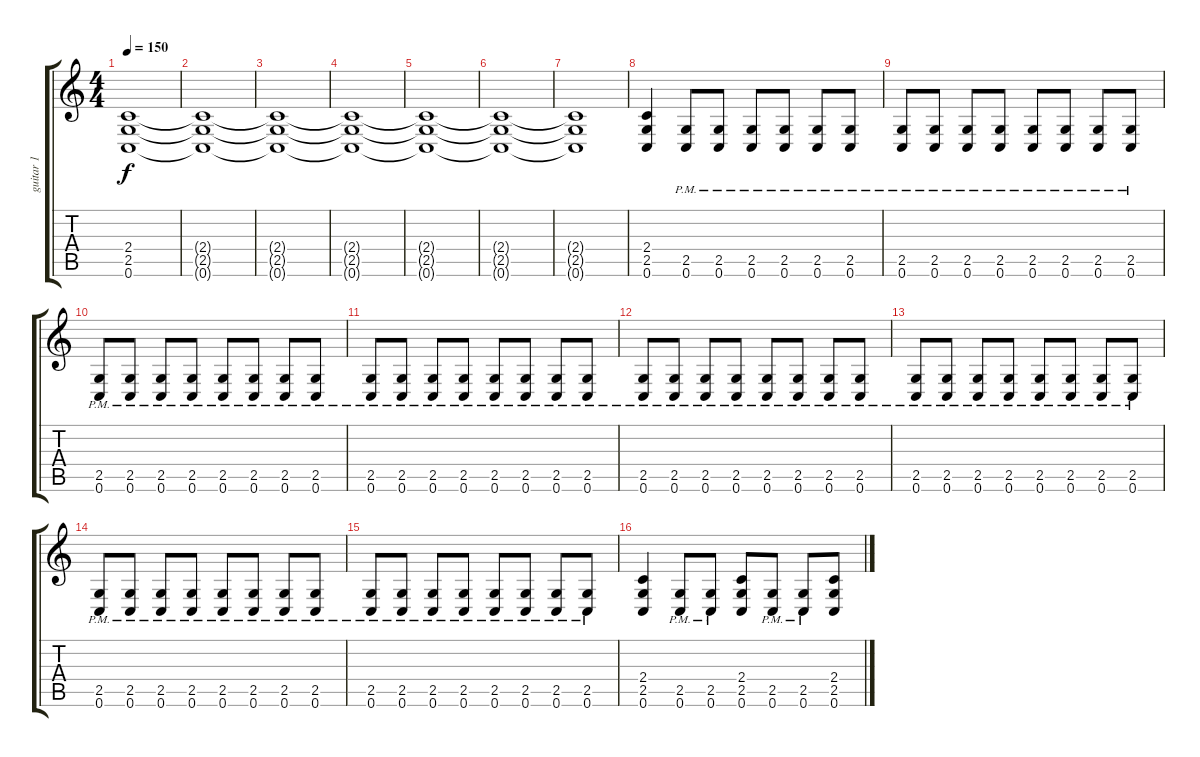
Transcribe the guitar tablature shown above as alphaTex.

\track ("guitar 1" "guitar 1") {instrument distortionguitar}
\staff {score tabs}
\tuning (C4 G3 Eb3 Bb2 F2 C2) {hide}
\ts (4 4)
\tempo 150
\clef g2
\ks c
(2.4{t} 2.5{t} 0.6{t}).1{dy f} |
(2.4{t} 2.5{t} 0.6{t}).1 |
(2.4{t} 2.5{t} 0.6{t}).1 |
(2.4{t} 2.5{t} 0.6{t}).1 |
(2.4{t} 2.5{t} 0.6{t}).1 |
(2.4{t} 2.5{t} 0.6{t}).1 |
(2.4{t} 2.5{t} 0.6{t}).1 |
(2.4 2.5 0.6).4 (2.5{pm} 0.6).8 (2.5{pm} 0.6).8 (2.5{pm} 0.6).8 (2.5{pm} 0.6).8 (2.5{pm} 0.6).8 (2.5{pm} 0.6).8 |
(2.5{pm} 0.6).8 (2.5{pm} 0.6).8 (2.5{pm} 0.6).8 (2.5{pm} 0.6).8 (2.5{pm} 0.6).8 (2.5{pm} 0.6).8 (2.5{pm} 0.6).8 (2.5{pm} 0.6).8 |
(2.5{pm} 0.6).8 (2.5{pm} 0.6).8 (2.5{pm} 0.6).8 (2.5{pm} 0.6).8 (2.5{pm} 0.6).8 (2.5{pm} 0.6).8 (2.5{pm} 0.6).8 (2.5{pm} 0.6).8 |
(2.5{pm} 0.6).8 (2.5{pm} 0.6).8 (2.5{pm} 0.6).8 (2.5{pm} 0.6).8 (2.5{pm} 0.6).8 (2.5{pm} 0.6).8 (2.5{pm} 0.6).8 (2.5{pm} 0.6).8 |
(2.5{pm} 0.6).8 (2.5{pm} 0.6).8 (2.5{pm} 0.6).8 (2.5{pm} 0.6).8 (2.5{pm} 0.6).8 (2.5{pm} 0.6).8 (2.5{pm} 0.6).8 (2.5{pm} 0.6).8 |
(2.5{pm} 0.6).8 (2.5{pm} 0.6).8 (2.5{pm} 0.6).8 (2.5{pm} 0.6).8 (2.5{pm} 0.6).8 (2.5{pm} 0.6).8 (2.5{pm} 0.6).8 (2.5{pm} 0.6).8 |
(2.5{pm} 0.6).8 (2.5{pm} 0.6).8 (2.5{pm} 0.6).8 (2.5{pm} 0.6).8 (2.5{pm} 0.6).8 (2.5{pm} 0.6).8 (2.5{pm} 0.6).8 (2.5{pm} 0.6).8 |
(2.5{pm} 0.6).8 (2.5{pm} 0.6).8 (2.5{pm} 0.6).8 (2.5{pm} 0.6).8 (2.5{pm} 0.6).8 (2.5{pm} 0.6).8 (2.5{pm} 0.6).8 (2.5{pm} 0.6).8 |
(2.4 2.5 0.6).4 (2.5{pm} 0.6).8 (2.5{pm} 0.6).8 (2.4 2.5 0.6).8 (2.5{pm} 0.6).8 (2.5{pm} 0.6).8 (2.4 2.5 0.6).8
